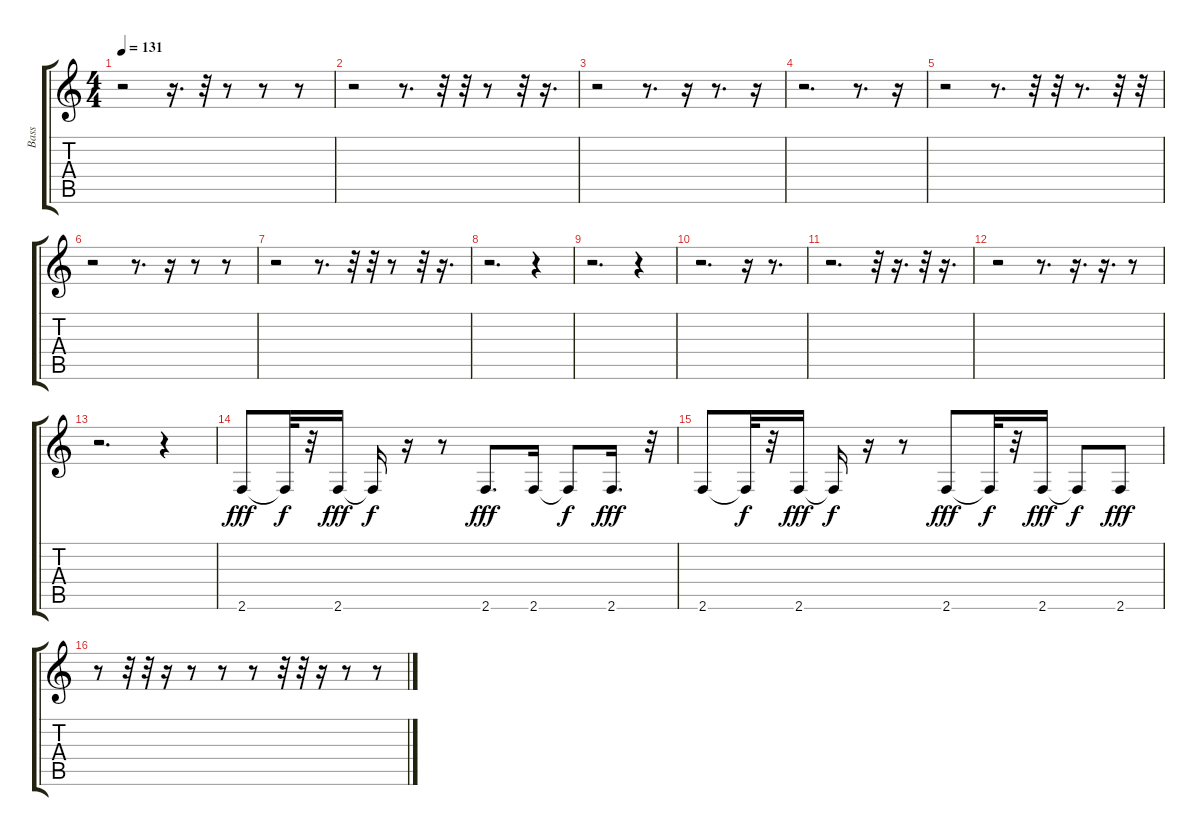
\track ("Bass" "Bass") {instrument electricbassfinger}
\staff {score tabs}
\tuning (Eb4 Bb3 Gb3 Db3 Ab2 Eb2) {hide}
\ts (4 4)
\tempo 131
\clef g2
\ks c
r.2{dy fff} r.16{d} r.32 r.8 r.8 r.8 |
r.2 r.8{d} r.32 r.32 r.8 r.32 r.16{d} |
r.2 r.8{d} r.16 r.8{d} r.16 |
r.2{d} r.8{d} r.16 |
r.2 r.8{d} r.32 r.32 r.8{d} r.32 r.32 |
r.2 r.8{d} r.16 r.8 r.8 |
r.2 r.8{d} r.32 r.32 r.8 r.32 r.16{d} |
r.2{d} r.4 |
r.2{d} r.4 |
r.2{d} r.16 r.8{d} |
r.2{d} r.32 r.16{d} r.32 r.16{d} |
r.2 r.8{d} r.16{d} r.16{d} r.8 |
r.2{d} r.4 |
2.6.8 2.6{t}.32{dy f} r.32 2.6.16{dy fff} 2.6{t}.16{dy f} r.16 r.8 2.6.8{d dy fff} 2.6.16 2.6{t}.8{dy f} 2.6.16{d dy fff} r.32 |
2.6.8 2.6{t}.32{dy f} r.32 2.6.16{dy fff} 2.6{t}.16{dy f} r.16 r.8 2.6.8{dy fff} 2.6{t}.32{dy f} r.32 2.6.16{dy fff} 2.6{t}.8{dy f} 2.6.8{dy fff} |
r.8 r.32 r.32 r.16 r.8 r.8 r.8 r.32 r.32 r.16 r.8 r.8
